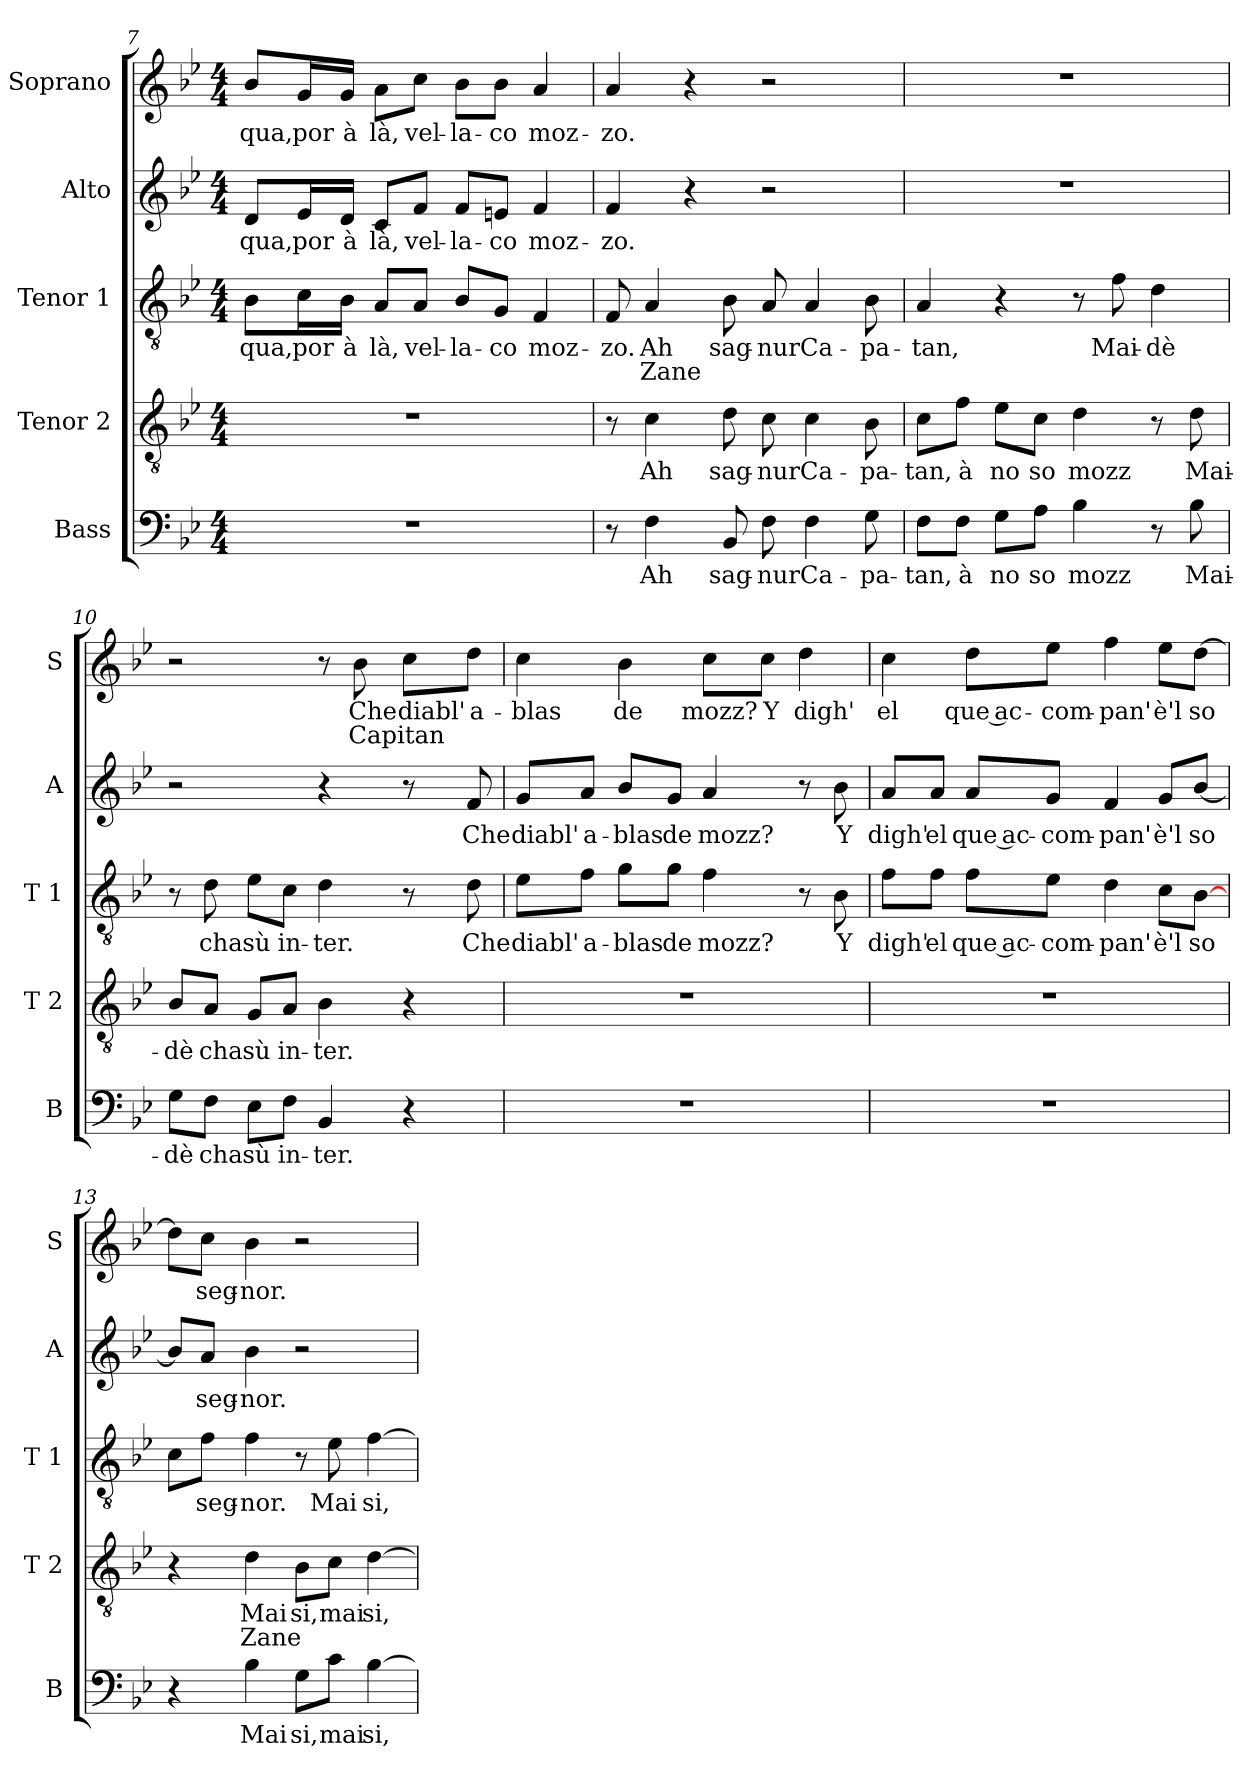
**kern	**text	**kern	**text	**text	**kern	**text	**text	**kern	**text	**kern	**text	**text
*part5	*part5	*part4	*part4	*part4	*part3	*part3	*part3	*part2	*part2	*part1	*part1	*part1
*staff5	*staff5	*staff4	*staff4	*staff4	*staff3	*staff3	*staff3	*staff2	*staff2	*staff1	*staff1	*staff1
*I"Bass	*	*I"Tenor 2	*	*	*I"Tenor 1	*	*	*I"Alto	*	*I"Soprano	*	*
*I'B	*	*I'T 2	*	*	*I'T 1	*	*	*I'A	*	*I'S	*	*
!!LO:LB:g=z
*clefF4	*	*clefGv2	*	*	*clefGv2	*	*	*clefG2	*	*clefG2	*	*
*k[b-e-]	*	*k[b-e-]	*	*	*k[b-e-]	*	*	*k[b-e-]	*	*k[b-e-]	*	*
*B-:	*	*B-:	*	*	*B-:	*	*	*B-:	*	*B-:	*	*
*M4/4	*	*M4/4	*	*	*M4/4	*	*	*M4/4	*	*M4/4	*	*
=7	=7	=7	=7	=7	=7	=7	=7	=7	=7	=7	=7	=7
!	!	!	!	!	!	!LO:LY:b	!	!	!LO:LY:b	!	!LO:LY:b	!
1r	.	1r	.	.	8B-\L	qua,	.	8d/L	qua,	8b-/L	qua,	.
!	!	!	!	!	!	!LO:LY:b	!	!	!LO:LY:b	!	!LO:LY:b	!
.	.	.	.	.	16c\L	por	.	16e-/L	por	16g/L	por	.
!	!	!	!	!	!	!LO:LY:b	!	!	!LO:LY:b	!	!LO:LY:b	!
.	.	.	.	.	16B-\JJ	à	.	16d/JJ	à	16g/JJ	à	.
!	!	!	!	!	!	!LO:LY:b	!	!	!LO:LY:b	!	!LO:LY:b	!
.	.	.	.	.	8A/L	là,	.	8c/L	là,	8a\L	là,	.
!	!	!	!	!	!	!LO:LY:b	!	!	!LO:LY:b	!	!LO:LY:b	!
.	.	.	.	.	8A/J	vel-	.	8f/J	vel-	8cc\J	vel-	.
!	!	!	!	!	!	!LO:LY:b	!	!	!LO:LY:b	!	!LO:LY:b	!
.	.	.	.	.	8B-/L	-la-	.	8f/L	-la-	8b-\L	-la-	.
!	!	!	!	!	!	!LO:LY:b	!	!	!LO:LY:b	!	!LO:LY:b	!
.	.	.	.	.	8G/J	-co	.	8en/J	-co	8b-\J	-co	.
!	!	!	!	!	!	!LO:LY:b	!	!	!LO:LY:b	!	!LO:LY:b	!
.	.	.	.	.	4F/	moz-	.	4f/	moz-	4a/	moz-	.
=8	=8	=8	=8	=8	=8	=8	=8	=8	=8	=8	=8	=8
!	!	!	!	!	!	!LO:LY:b	!	!	!LO:LY:b	!	!LO:LY:b	!
8r	.	8r	.	.	8F/	-zo.	.	4f/	-zo.	4a/	-zo.	.
!	!LO:LY:b	!	!LO:LY:b	!	!	!LO:LY:b	!LO:LY:a	!	!	!	!	!
4F\	Ah	4c\	Ah	.	4A/	Ah	Zane	.	.	.	.	.
.	.	.	.	.	.	.	.	4r	.	4r	.	.
!	!LO:LY:b	!	!LO:LY:b	!	!	!LO:LY:b	!	!	!	!	!	!
8BB-/	sag-	8d\	sag-	.	8B-\	sag-	.	.	.	.	.	.
!	!LO:LY:b	!	!LO:LY:b	!	!	!LO:LY:b	!	!	!	!	!	!
8F\	-nur	8c\	-nur	.	8A/	-nur	.	2r	.	2r	.	.
!	!LO:LY:b	!	!LO:LY:b	!	!	!LO:LY:b	!	!	!	!	!	!
4F\	Ca-	4c\	Ca-	.	4A/	Ca-	.	.	.	.	.	.
!	!LO:LY:b	!	!LO:LY:b	!	!	!LO:LY:b	!	!	!	!	!	!
8G\	-pa-	8B-\	-pa-	.	8B-\	-pa-	.	.	.	.	.	.
=9	=9	=9	=9	=9	=9	=9	=9	=9	=9	=9	=9	=9
!	!LO:LY:b	!	!LO:LY:b	!	!	!LO:LY:b	!	!	!	!	!	!
8F\L	-tan,	8c\L	-tan,	.	4A/	-tan,	.	1r	.	1r	.	.
!	!LO:LY:b	!	!LO:LY:b	!	!	!	!	!	!	!	!	!
8F\J	à	8f\J	à	.	.	.	.	.	.	.	.	.
!	!LO:LY:b	!	!LO:LY:b	!	!	!	!	!	!	!	!	!
8G\L	no	8e-\L	no	.	4r	.	.	.	.	.	.	.
!	!LO:LY:b	!	!LO:LY:b	!	!	!	!	!	!	!	!	!
8A\J	so	8c\J	so	.	.	.	.	.	.	.	.	.
!	!LO:LY:b	!	!LO:LY:b	!	!	!	!	!	!	!	!	!
4B-\	mozz	4d\	mozz	.	8r	.	.	.	.	.	.	.
!	!	!	!	!	!	!LO:LY:b	!	!	!	!	!	!
.	.	.	.	.	8f\	Mai-	.	.	.	.	.	.
!	!	!	!	!	!	!LO:LY:b	!	!	!	!	!	!
8r	.	8r	.	.	4d\	-dè	.	.	.	.	.	.
!	!LO:LY:b	!	!LO:LY:b	!	!	!	!	!	!	!	!	!
8B-\	Mai-	8d\	Mai-	.	.	.	.	.	.	.	.	.
=10	=10	=10	=10	=10	=10	=10	=10	=10	=10	=10	=10	=10
!	!LO:LY:b	!	!LO:LY:b	!	!	!	!	!	!	!	!	!
8G\L	-dè	8B-/L	-dè	.	8r	.	.	2r	.	2r	.	.
!	!LO:LY:b	!	!LO:LY:b	!	!	!LO:LY:b	!	!	!	!	!	!
8F\J	cha	8A/J	cha	.	8d\	cha	.	.	.	.	.	.
!	!LO:LY:b	!	!LO:LY:b	!	!	!LO:LY:b	!	!	!	!	!	!
8E-\L	sù	8G/L	sù	.	8e-\L	sù	.	.	.	.	.	.
!	!LO:LY:b	!	!LO:LY:b	!	!	!LO:LY:b	!	!	!	!	!	!
8F\J	in-	8A/J	in-	.	8c\J	in-	.	.	.	.	.	.
!	!LO:LY:b	!	!LO:LY:b	!	!	!LO:LY:b	!	!	!	!	!	!
4BB-/	-ter.	4B-\	-ter.	.	4d\	-ter.	.	4r	.	8r	.	.
!	!	!	!	!	!	!	!	!	!	!	!LO:LY:b	!LO:LY:a
.	.	.	.	.	.	.	.	.	.	8b-\	Che	Capitan
!	!	!	!	!	!	!	!	!	!	!	!LO:LY:b	!
4r	.	4r	.	.	8r	.	.	8r	.	8cc\L	diabl'	.
!	!	!	!	!	!	!LO:LY:b	!	!	!LO:LY:b	!	!LO:LY:b	!
.	.	.	.	.	8d\	Che	.	8f/	Che	8dd\J	a-	.
!!LO:PB:g=z
=11	=11	=11	=11	=11	=11	=11	=11	=11	=11	=11	=11	=11
!	!	!	!	!	!	!LO:LY:b	!	!	!LO:LY:b	!	!LO:LY:b	!
1r	.	1r	.	.	8e-\L	diabl'	.	8g/L	diabl'	4cc\	-blas	.
!	!	!	!	!	!	!LO:LY:b	!	!	!LO:LY:b	!	!	!
.	.	.	.	.	8f\J	a-	.	8a/J	a-	.	.	.
!	!	!	!	!	!	!LO:LY:b	!	!	!LO:LY:b	!	!LO:LY:b	!
.	.	.	.	.	8g\L	-blas	.	8b-/L	-blas	4b-\	de	.
!	!	!	!	!	!	!LO:LY:b	!	!	!LO:LY:b	!	!	!
.	.	.	.	.	8g\J	de	.	8g/J	de	.	.	.
!	!	!	!	!	!	!LO:LY:b	!	!	!LO:LY:b	!	!LO:LY:b	!
.	.	.	.	.	4f\	mozz?	.	4a/	mozz?	8cc\L	mozz?	.
!	!	!	!	!	!	!	!	!	!	!	!LO:LY:b	!
.	.	.	.	.	.	.	.	.	.	8cc\J	Y	.
!	!	!	!	!	!	!	!	!	!	!	!LO:LY:b	!
.	.	.	.	.	8r	.	.	8r	.	4dd\	digh'	.
!	!	!	!	!	!	!LO:LY:b	!	!	!LO:LY:b	!	!	!
.	.	.	.	.	8B-\	Y	.	8b-\	Y	.	.	.
=12	=12	=12	=12	=12	=12	=12	=12	=12	=12	=12	=12	=12
!	!	!	!	!	!	!LO:LY:b	!	!	!LO:LY:b	!	!LO:LY:b	!
1r	.	1r	.	.	8f\L	digh'	.	8a/L	digh'	4cc\	el	.
!	!	!	!	!	!	!LO:LY:b	!	!	!LO:LY:b	!	!	!
.	.	.	.	.	8f\J	el	.	8a/J	el	.	.	.
!	!	!	!	!	!	!LO:LY:b	!	!	!LO:LY:b	!	!LO:LY:b	!
.	.	.	.	.	8f\L	que ac-	.	8a/L	que ac-	8dd\L	que ac-	.
!	!	!	!	!	!	!LO:LY:b	!	!	!LO:LY:b	!	!LO:LY:b	!
.	.	.	.	.	8e-\J	-com-	.	8g/J	-com-	8ee-\J	-com-	.
!	!	!	!	!	!	!LO:LY:b	!	!	!LO:LY:b	!	!LO:LY:b	!
.	.	.	.	.	4d\	-pan'	.	4f/	-pan'	4ff\	-pan'	.
!	!	!	!	!	!	!LO:LY:b	!	!	!LO:LY:b	!	!LO:LY:b	!
.	.	.	.	.	8c\L	è'l	.	8g/L	è'l	8ee-\L	è'l	.
!	!	!	!	!	!	!LO:LY:b	!	!	!LO:LY:b	!	!LO:LY:b	!
.	.	.	.	.	[8B-\J	so	.	[8b-/J	so	[8dd\J	so	.
=13	=13	=13	=13	=13	=13	=13	=13	=13	=13	=13	=13	=13
4r	.	4r	.	.	8c\L	.	.	8b-/L]	.	8dd\L]	.	.
!	!	!	!	!	!	!LO:LY:b	!	!	!LO:LY:b	!	!LO:LY:b	!
.	.	.	.	.	8f\J	seg-	.	8a/J	seg-	8cc\J	seg-	.
!	!LO:LY:b	!	!LO:LY:b	!LO:LY:a	!	!LO:LY:b	!	!	!LO:LY:b	!	!LO:LY:b	!
4B-\	Mai	4d\	Mai	Zane	4f\	-nor.	.	4b-\	-nor.	4b-\	-nor.	.
!	!LO:LY:b	!	!LO:LY:b	!	!	!	!	!	!	!	!	!
8G\L	si,	8B-\L	si,	.	8r	.	.	2r	.	2r	.	.
!	!LO:LY:b	!	!LO:LY:b	!	!	!LO:LY:b	!	!	!	!	!	!
8c\J	mai	8c\J	mai	.	8e-\	Mai	.	.	.	.	.	.
!	!LO:LY:b	!	!LO:LY:b	!	!	!LO:LY:b	!	!	!	!	!	!
[4B-\	si,	[4d\	si,	.	[4f\	si,	.	.	.	.	.	.
=	=	=	=	=	=	=	=	=	=	=	=	=
*-	*-	*-	*-	*-	*-	*-	*-	*-	*-	*-	*-	*-
